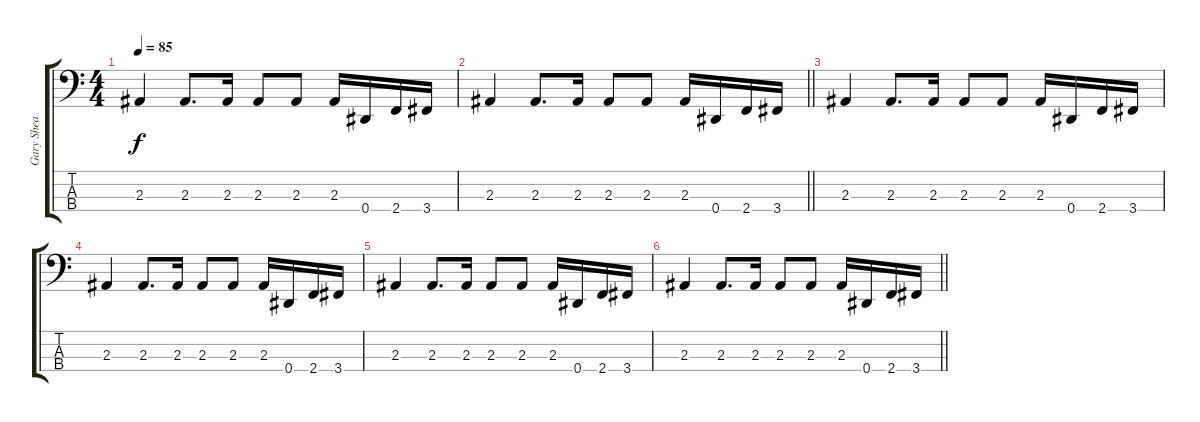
\track ("Gary Shea" "Gary Shea") {instrument electricbassfinger}
\staff {score tabs}
\tuning (Gb2 Db2 Ab1 Eb1) {hide}
\ts (4 4)
\tempo 85
\clef f4
\ks c
2.3.4{dy f} 2.3.8{d} 2.3.16 2.3.8 2.3.8 2.3.16 0.4.16 2.4.16 3.4.16 |
\barLineRight lightlight
2.3.4 2.3.8{d} 2.3.16 2.3.8 2.3.8 2.3.16 0.4.16 2.4.16 3.4.16 |
2.3.4 2.3.8{d} 2.3.16 2.3.8 2.3.8 2.3.16 0.4.16 2.4.16 3.4.16 |
2.3.4 2.3.8{d} 2.3.16 2.3.8 2.3.8 2.3.16 0.4.16 2.4.16 3.4.16 |
2.3.4 2.3.8{d} 2.3.16 2.3.8 2.3.8 2.3.16 0.4.16 2.4.16 3.4.16 |
\barLineRight lightlight
2.3.4 2.3.8{d} 2.3.16 2.3.8 2.3.8 2.3.16 0.4.16 2.4.16 3.4.16
